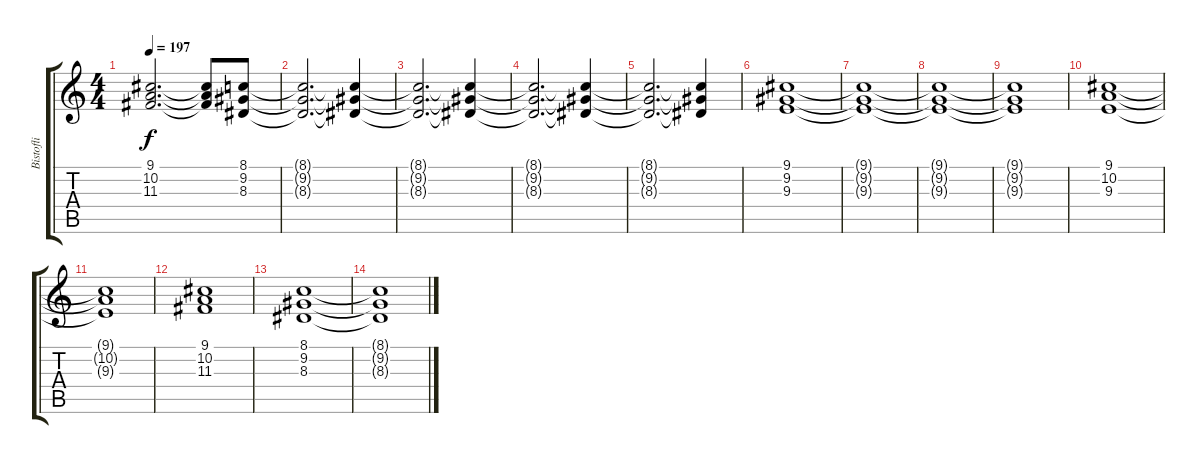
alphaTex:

\track ("Bistofli" "Bistofli") {instrument rockorgan}
\staff {score tabs}
\tuning (E4 B3 G3 D3 A2 E2) {hide}
\ts (4 4)
\tempo 197
\clef g2
\ks c
(9.1{t} 10.2{t} 11.3{t}).2{d dy f} (9.1{t} 10.2{t} 11.3{t}).8 (8.1 9.2 8.3).8 |
(8.1{t} 9.2{t} 8.3{t}).2{d} (8.1{t} 9.2{t} 8.3{t}).4 |
(8.1{t} 9.2{t} 8.3{t}).2{d} (8.1{t} 9.2{t} 8.3{t}).4 |
(8.1{t} 9.2{t} 8.3{t}).2{d} (8.1{t} 9.2{t} 8.3{t}).4 |
(8.1{t} 9.2{t} 8.3{t}).2{d} (8.1{t} 9.2{t} 8.3{t}).4 |
(9.1 9.2 9.3).1 |
(9.1{t} 9.2{t} 9.3{t}).1 |
(9.1{t} 9.2{t} 9.3{t}).1 |
(9.1{t} 9.2{t} 9.3{t}).1 |
(9.1 10.2 9.3).1 |
(9.1{t} 10.2{t} 9.3{t}).1 |
(9.1 10.2 11.3).1 |
(8.1 9.2 8.3).1 |
(8.1{t} 9.2{t} 8.3{t}).1
